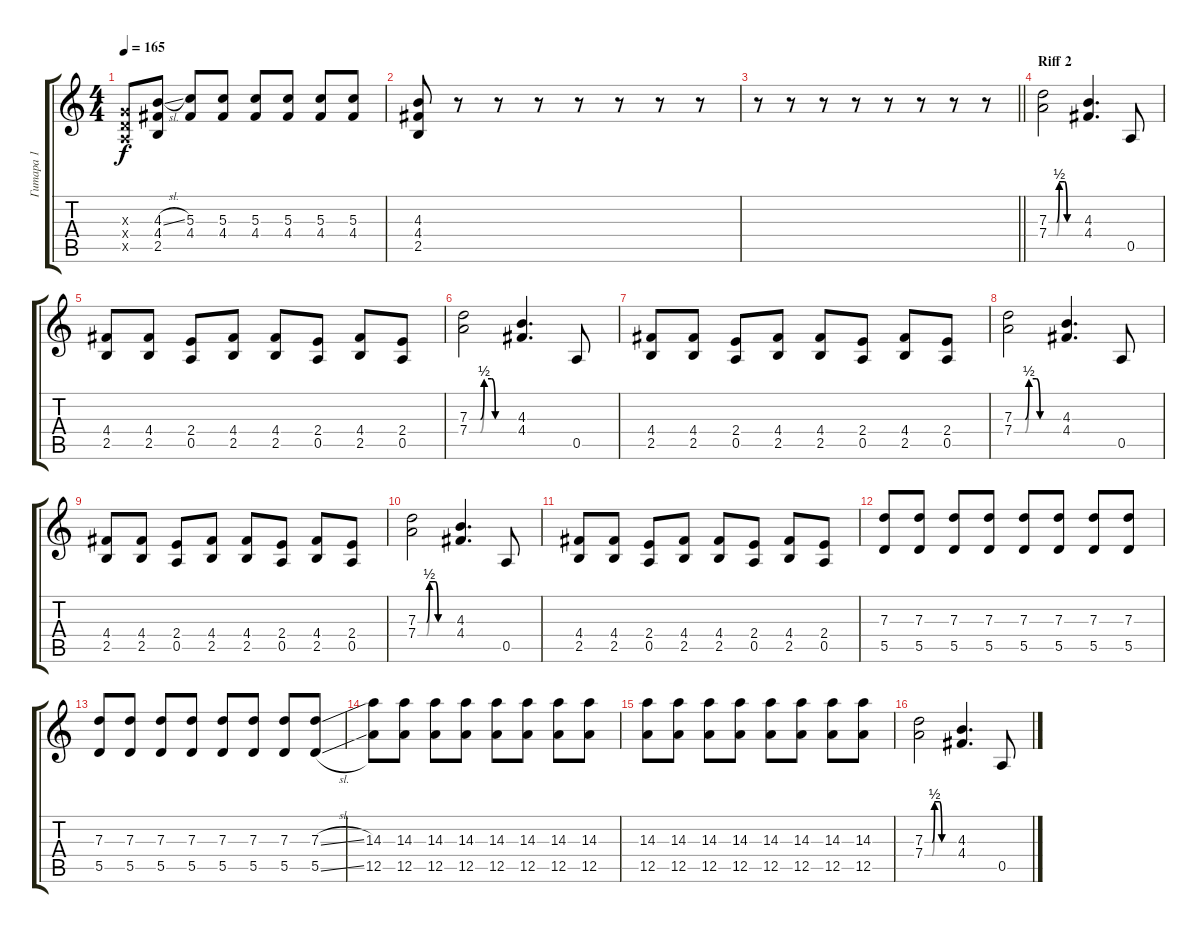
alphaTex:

\track ("Гитара 1" "Гитара 1") {instrument distortionguitar}
\staff {score tabs}
\tuning (E4 B3 G3 D3 A2 E2) {hide}
\ts (4 4)
\tempo 165
\clef g2
\ks c
(0.3{x} 0.4{x} 0.5{x}).8{dy f} (4.3{sl} 4.4 2.5).8 (5.3 4.4).8 (5.3 4.4).8 (5.3 4.4).8 (5.3 4.4).8 (5.3 4.4).8 (5.3 4.4).8 |
(4.3 4.4 2.5).8 r.8 r.8 r.8 r.8 r.8 r.8 r.8 |
\barLineRight lightlight
r.8 r.8 r.8 r.8 r.8 r.8 r.8 r.8 |
\section ("" "Riff 2")
(7.3{be (custom 0 0 15 0 20 2 30 2 35 0 60 0)} 7.4{be (custom 0 0 10 0 15 0 20 2 30 2 35 0 60 0)}).2 (4.3 4.4).4{d} 0.5.8 |
(4.4 2.5).8 (4.4 2.5).8 (2.4 0.5).8 (4.4 2.5).8 (4.4 2.5).8 (2.4 0.5).8 (4.4 2.5).8 (2.4 0.5).8 |
(7.3{be (custom 0 0 15 0 20 2 30 2 35 0 60 0)} 7.4{be (custom 0 0 10 0 15 0 20 2 30 2 35 0 60 0)}).2 (4.3 4.4).4{d} 0.5.8 |
(4.4 2.5).8 (4.4 2.5).8 (2.4 0.5).8 (4.4 2.5).8 (4.4 2.5).8 (2.4 0.5).8 (4.4 2.5).8 (2.4 0.5).8 |
(7.3{be (custom 0 0 15 0 20 2 30 2 35 0 60 0)} 7.4{be (custom 0 0 10 0 15 0 20 2 30 2 35 0 60 0)}).2 (4.3 4.4).4{d} 0.5.8 |
(4.4 2.5).8 (4.4 2.5).8 (2.4 0.5).8 (4.4 2.5).8 (4.4 2.5).8 (2.4 0.5).8 (4.4 2.5).8 (2.4 0.5).8 |
(7.3{be (custom 0 0 15 0 20 2 30 2 35 0 60 0)} 7.4{be (custom 0 0 10 0 15 0 20 2 30 2 35 0 60 0)}).2 (4.3 4.4).4{d} 0.5.8 |
(4.4 2.5).8 (4.4 2.5).8 (2.4 0.5).8 (4.4 2.5).8 (4.4 2.5).8 (2.4 0.5).8 (4.4 2.5).8 (2.4 0.5).8 |
(7.3 5.5).8 (7.3 5.5).8 (7.3 5.5).8 (7.3 5.5).8 (7.3 5.5).8 (7.3 5.5).8 (7.3 5.5).8 (7.3 5.5).8 |
(7.3 5.5).8 (7.3 5.5).8 (7.3 5.5).8 (7.3 5.5).8 (7.3 5.5).8 (7.3 5.5).8 (7.3 5.5).8 (7.3{sl} 5.5{sl}).8 |
(14.3 12.5).8 (14.3 12.5).8 (14.3 12.5).8 (14.3 12.5).8 (14.3 12.5).8 (14.3 12.5).8 (14.3 12.5).8 (14.3 12.5).8 |
(14.3 12.5).8 (14.3 12.5).8 (14.3 12.5).8 (14.3 12.5).8 (14.3 12.5).8 (14.3 12.5).8 (14.3 12.5).8 (14.3 12.5).8 |
(7.3{be (custom 0 0 15 0 20 2 30 2 35 0 60 0)} 7.4{be (custom 0 0 10 0 15 0 20 2 30 2 35 0 60 0)}).2 (4.3 4.4).4{d} 0.5.8
